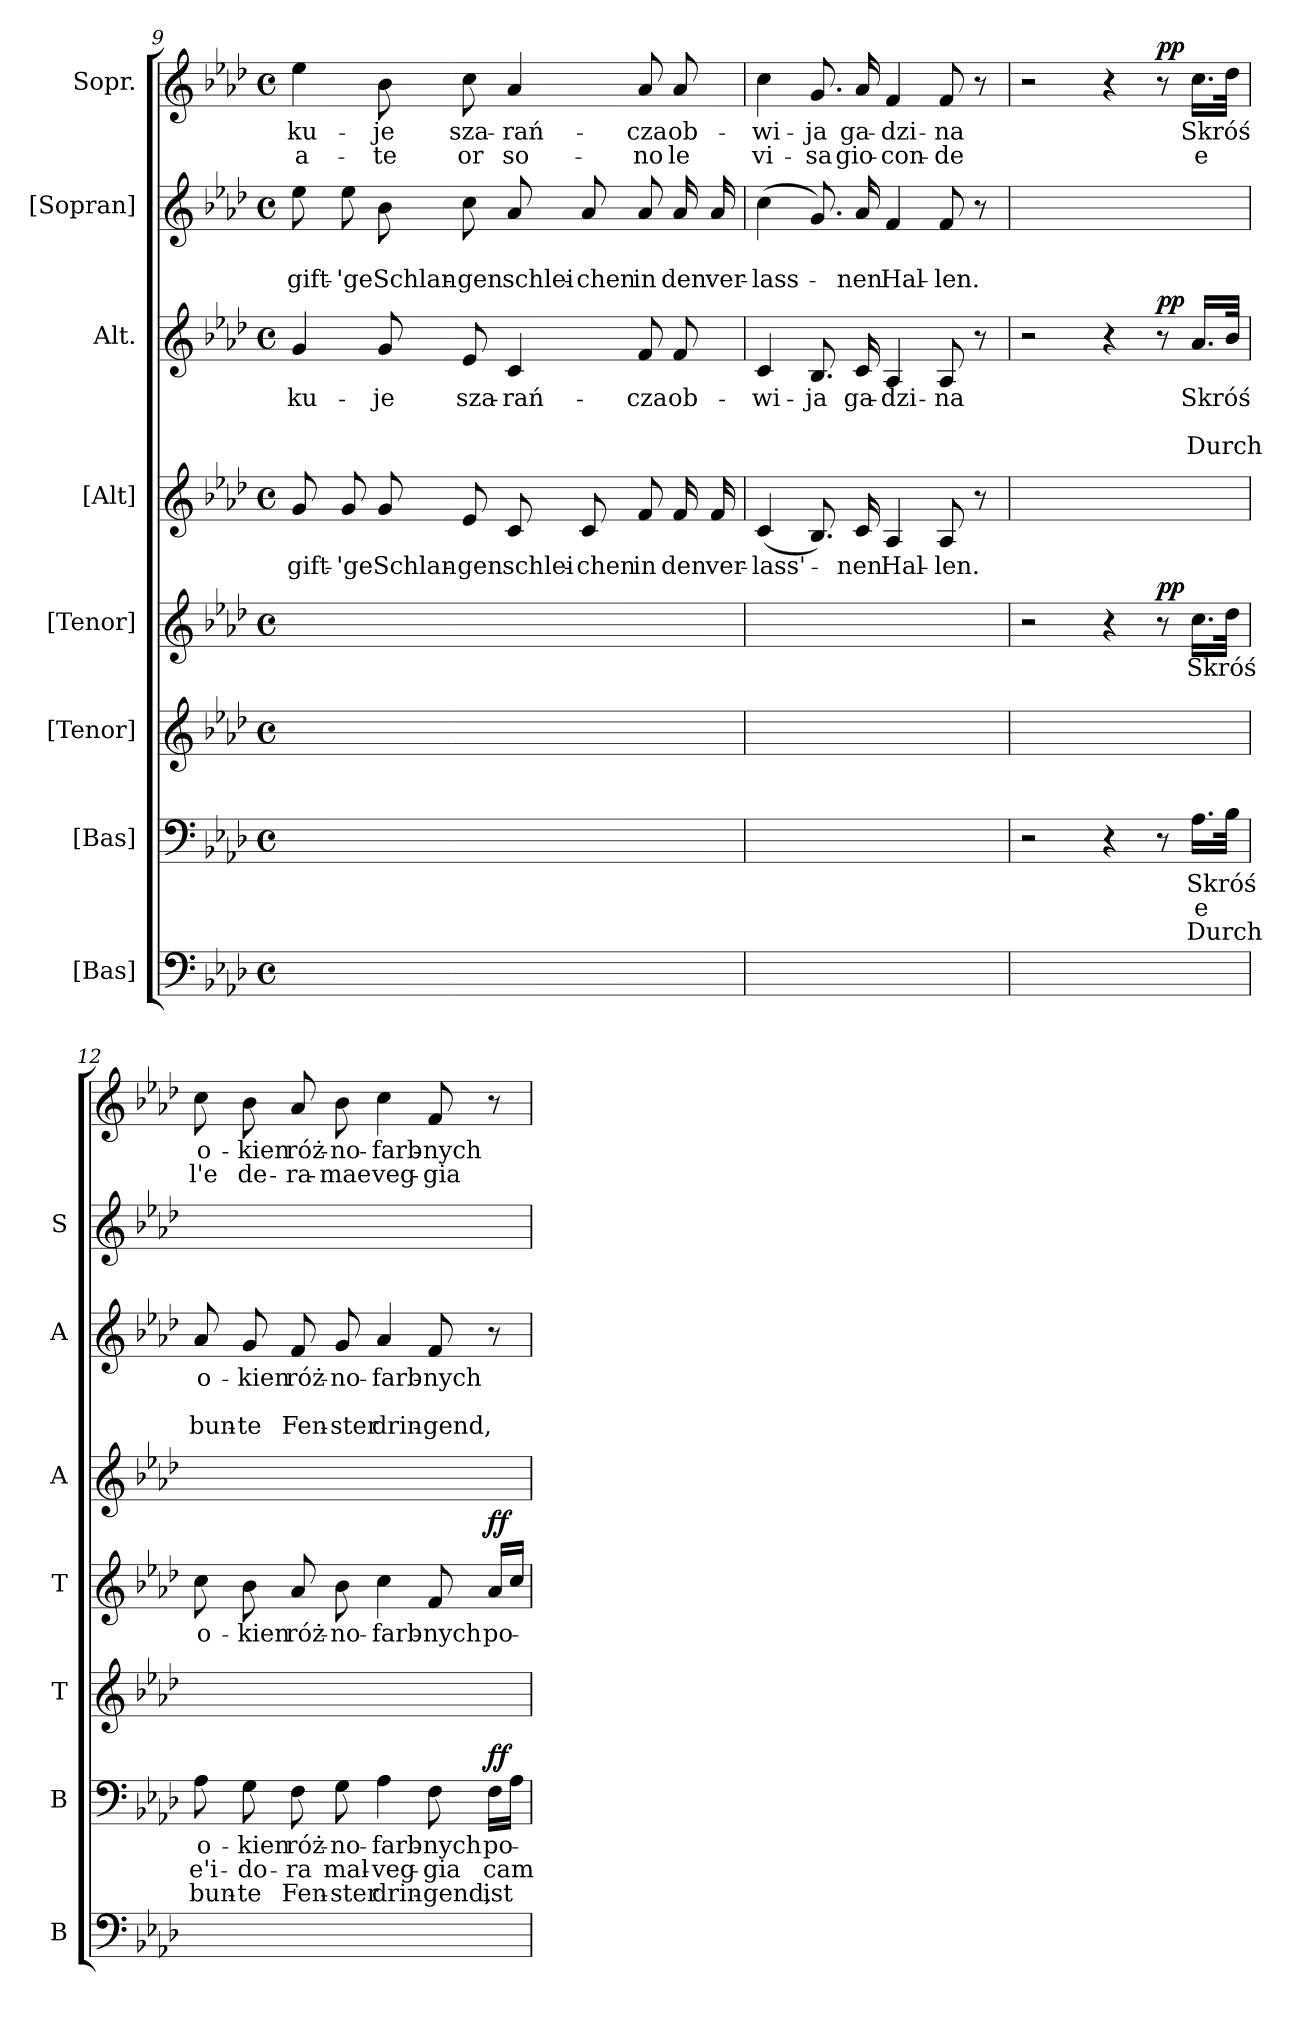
**kern	**kern	**text	**text	**text	**dynam	**kern	**kern	**text	**dynam	**kern	**text	**kern	**text	**text	**text	**dynam	**kern	**text	**text	**kern	**text	**text	**dynam
*part8	*part7	*part7	*part7	*part7	*part7	*part6	*part5	*part5	*part5	*part4	*part4	*part3	*part3	*part3	*part3	*part3	*part2	*part2	*part2	*part1	*part1	*part1	*part1
*staff8	*staff7	*staff7	*staff7	*staff7	*staff7	*staff6	*staff5	*staff5	*staff5	*staff4	*staff4	*staff3	*staff3	*staff3	*staff3	*staff3	*staff2	*staff2	*staff2	*staff1	*staff1	*staff1	*staff1
*I"[Bas]	*I"[Bas]	*	*	*	*	*I"[Tenor]	*I"[Tenor]	*	*	*I"[Alt]	*	*I"Alt.	*	*	*	*	*I"[Sopran]	*	*	*I"Sopr.	*	*	*
*I'B	*I'B	*	*	*	*	*I'T	*I'T	*	*	*I'A	*	*I'A	*	*	*	*	*I'S	*	*	*	*	*	*
*clefF4	*clefF4	*	*	*	*	*clefG2	*clefG2	*	*	*clefG2	*	*clefG2	*	*	*	*	*clefG2	*	*	*clefG2	*	*	*
*	*	*	*	*	*	*ITrd8c12	*ITrd8c12	*	*	*	*	*	*	*	*	*	*	*	*	*	*	*	*
*k[b-e-a-d-]	*k[b-e-a-d-]	*	*	*	*	*k[b-e-a-d-]	*k[b-e-a-d-]	*	*	*k[b-e-a-d-]	*	*k[b-e-a-d-]	*	*	*	*	*k[b-e-a-d-]	*	*	*k[b-e-a-d-]	*	*	*
*f:	*f:	*	*	*	*	*f:	*f:	*	*	*f:	*	*f:	*	*	*	*	*f:	*	*	*f:	*	*	*
*M4/4	*M4/4	*	*	*	*	*M4/4	*M4/4	*	*	*M4/4	*	*M4/4	*	*	*	*	*M4/4	*	*	*M4/4	*	*	*
*met(c)	*met(c)	*	*	*	*	*met(c)	*met(c)	*	*	*met(c)	*	*met(c)	*	*	*	*	*met(c)	*	*	*met(c)	*	*	*
=9	=9	=9	=9	=9	=9	=9	=9	=9	=9	=9	=9	=9	=9	=9	=9	=9	=9	=9	=9	=9	=9	=9	=9
!	!	!	!	!	!	!	!	!	!	!	!LO:LY:color=darkblue	!	!	!	!	!	!	!	!LO:LY:color=darkblue	!	!	!LO:LY:color=red	!
1ryy	1ryy	.	.	.	.	1ryy	1ryy	.	.	8g/	gift-	4g/	-ku-	.	.	.	8ee-\	.	gift-	4ee-\	-ku-	-a-	.
!	!	!	!	!	!	!	!	!	!	!	!LO:LY:color=darkblue	!	!	!	!	!	!	!	!LO:LY:color=darkblue	!	!	!	!
.	.	.	.	.	.	.	.	.	.	8g/	-'ge	.	.	.	.	.	8ee-\	.	-'ge	.	.	.	.
!	!	!	!	!	!	!	!	!	!	!	!LO:LY:color=darkblue	!	!	!	!	!	!	!	!LO:LY:color=darkblue	!	!	!LO:LY:color=red	!
.	.	.	.	.	.	.	.	.	.	8g/	Schlan-	8g/	-je	.	.	.	8b-\	.	Schlan-	8b-\	-je	-te	.
!	!	!	!	!	!	!	!	!	!	!	!LO:LY:color=darkblue	!	!	!	!	!	!	!	!LO:LY:color=darkblue	!	!	!LO:LY:color=red	!
.	.	.	.	.	.	.	.	.	.	8e-/	-gen	8e-/	sza-	.	.	.	8cc\	.	-gen	8cc\	sza-	or	.
!	!	!	!	!	!	!	!	!	!	!	!LO:LY:color=darkblue	!	!	!	!	!	!	!	!LO:LY:color=darkblue	!	!	!LO:LY:color=red	!
.	.	.	.	.	.	.	.	.	.	8c/	schlei-	4c/	-rań-	.	.	.	8a-/	.	schlei-	4a-/	-rań-	so-	.
!	!	!	!	!	!	!	!	!	!	!	!LO:LY:color=darkblue	!	!	!	!	!	!	!	!LO:LY:color=darkblue	!	!	!	!
.	.	.	.	.	.	.	.	.	.	8c/	-chen	.	.	.	.	.	8a-/	.	-chen	.	.	.	.
!	!	!	!	!	!	!	!	!	!	!	!LO:LY:color=darkblue	!	!	!	!	!	!	!	!LO:LY:color=darkblue	!	!	!LO:LY:color=red	!
.	.	.	.	.	.	.	.	.	.	8f/	in	8f/	-cza	.	.	.	8a-/	.	in	8a-/	-cza	-no	.
!	!	!	!	!	!	!	!	!	!	!	!LO:LY:color=darkblue	!	!	!	!	!	!	!	!LO:LY:color=darkblue	!	!	!LO:LY:color=red	!
.	.	.	.	.	.	.	.	.	.	16f/	den	8f/	ob-	.	.	.	16a-/	.	den	8a-/	ob-	le	.
!	!	!	!	!	!	!	!	!	!	!	!LO:LY:color=darkblue	!	!	!	!	!	!	!	!LO:LY:color=darkblue	!	!	!	!
.	.	.	.	.	.	.	.	.	.	16f/	ver-	.	.	.	.	.	16a-/	.	ver-	.	.	.	.
=10	=10	=10	=10	=10	=10	=10	=10	=10	=10	=10	=10	=10	=10	=10	=10	=10	=10	=10	=10	=10	=10	=10	=10
!	!	!	!	!	!	!	!	!	!	!	!LO:LY:color=darkblue	!	!	!	!	!	!	!	!LO:LY:color=darkblue	!	!	!LO:LY:color=red	!
1ryy	1ryy	.	.	.	.	1ryy	1ryy	.	.	(4c/	-lass'-	4c/	-wi-	.	.	.	(<4cc\	.	-lass-	4cc\	-wi-	vi-	.
!	!	!	!	!	!	!	!	!	!	!	!	!	!	!	!	!	!	!	!	!	!	!LO:LY:color=red	!
.	.	.	.	.	.	.	.	.	.	8.B-/)	.	8.B-/	-ja	.	.	.	8.g/)	.	.	8.g/	-ja	-sa	.
!	!	!	!	!	!	!	!	!	!	!	!LO:LY:color=darkblue	!	!	!	!	!	!	!	!LO:LY:color=darkblue	!	!	!LO:LY:color=red	!
.	.	.	.	.	.	.	.	.	.	16c/	-nen	16c/	ga-	.	.	.	16a-/	.	-nen	16a-/	ga-	gio-	.
!	!	!	!	!	!	!	!	!	!	!	!LO:LY:color=darkblue	!	!	!	!	!	!	!	!LO:LY:color=darkblue	!	!	!LO:LY:color=red	!
.	.	.	.	.	.	.	.	.	.	4A-/	Hal-	4A-/	-dzi-	.	.	.	4f/	.	Hal-	4f/	-dzi-	-con-	.
!	!	!	!	!	!	!	!	!	!	!	!LO:LY:color=darkblue	!	!	!	!	!	!	!	!LO:LY:color=darkblue	!	!	!LO:LY:color=red	!
.	.	.	.	.	.	.	.	.	.	8A-/	-len.	8A-/	-na	.	.	.	8f/	.	-len.	8f/	-na	-de	.
.	.	.	.	.	.	.	.	.	.	8r	.	8r	.	.	.	.	8r	.	.	8r	.	.	.
=11	=11	=11	=11	=11	=11	=11	=11	=11	=11	=11	=11	=11	=11	=11	=11	=11	=11	=11	=11	=11	=11	=11	=11
1ryy	2r	.	.	.	.	1ryy	2r	.	.	1ryy	.	2r	.	.	.	.	1ryy	.	.	2r	.	.	.
.	4r	.	.	.	.	.	4r	.	.	.	.	4r	.	.	.	.	.	.	.	4r	.	.	.
!	!	!	!	!	!	!	!	!	!LO:DY:a	!	!	!	!	!	!	!LO:DY:a	!	!	!	!	!	!	!LO:DY:a
.	8r	.	.	.	.	.	8r	.	pp	.	.	8r	.	.	.	pp	.	.	.	8r	.	.	pp
!	!	!	!LO:LY:color=red	!LO:LY:color=darkblue	!	!	!	!	!	!	!	!	!	!	!LO:LY:color=darkblue	!	!	!	!	!	!	!LO:LY:color=red	!
.	16.A-\LL	Skróś	e	Durch	.	.	16.c\LL	Skróś	.	.	.	16.a-/LL	Skróś	.	Durch	.	.	.	.	16.cc\LL	Skróś	e	.
.	32B-\JJk	.	.	.	.	.	32d-\JJk	.	.	.	.	32b-/JJk	.	.	.	.	.	.	.	32dd-\JJk	.	.	.
=12	=12	=12	=12	=12	=12	=12	=12	=12	=12	=12	=12	=12	=12	=12	=12	=12	=12	=12	=12	=12	=12	=12	=12
!	!	!	!LO:LY:color=red	!LO:LY:color=darkblue	!	!	!	!	!	!	!	!	!	!	!LO:LY:color=darkblue	!	!	!	!	!	!	!LO:LY:color=red	!
1ryy	8A-\	o-	e'i-	bun-	.	1ryy	8c\	o-	.	1ryy	.	8a-/	o-	.	bun-	.	1ryy	.	.	8cc\	o-	l'e	.
!	!	!	!LO:LY:color=red	!LO:LY:color=darkblue	!	!	!	!	!	!	!	!	!	!	!LO:LY:color=darkblue	!	!	!	!	!	!	!LO:LY:color=red	!
.	8G\	-kien	-do-	-te	.	.	8B-\	-kien	.	.	.	8g/	-kien	.	-te	.	.	.	.	8b-\	-kien	de-	.
!	!	!	!LO:LY:color=red	!LO:LY:color=darkblue	!	!	!	!	!	!	!	!	!	!	!LO:LY:color=darkblue	!	!	!	!	!	!	!LO:LY:color=red	!
.	8F\	róż-	-ra	Fen-	.	.	8A-/	róż-	.	.	.	8f/	róż-	.	Fen-	.	.	.	.	8a-/	róż-	-ra-	.
!	!	!	!LO:LY:color=red	!LO:LY:color=darkblue	!	!	!	!	!	!	!	!	!	!	!LO:LY:color=darkblue	!	!	!	!	!	!	!LO:LY:color=red	!
.	8G\	-no-	mal-	-ster	.	.	8B-\	-no-	.	.	.	8g/	-no-	.	-ster	.	.	.	.	8b-\	-no-	-mae	.
!	!	!	!LO:LY:color=red	!LO:LY:color=darkblue	!	!	!	!	!	!	!	!	!	!	!LO:LY:color=darkblue	!	!	!	!	!	!	!LO:LY:color=red	!
.	4A-\	-farb-	-veg-	drin-	.	.	4c\	-farb-	.	.	.	4a-/	-farb-	.	drin-	.	.	.	.	4cc\	-farb-	veg-	.
!	!	!	!LO:LY:color=red	!LO:LY:color=darkblue	!	!	!	!	!	!	!	!	!	!	!LO:LY:color=darkblue	!	!	!	!	!	!	!LO:LY:color=red	!
.	8F\	-nych	-gia	-gend,	.	.	8F/	-nych	.	.	.	8f/	-nych	.	-gend,	.	.	.	.	8f/	-nych	-gia	.
!	!	!	!LO:LY:color=red	!LO:LY:color=darkblue	!LO:DY:a	!	!	!	!LO:DY:a	!	!	!	!	!	!	!	!	!	!	!	!	!	!
.	16F\LL	po-	cam-	ist	ff	.	16A-/LL	po-	ff	.	.	8r	.	.	.	.	.	.	.	8r	.	.	.
.	16A-\JJ	.	.	.	.	.	16c/JJ	.	.	.	.	.	.	.	.	.	.	.	.	.	.	.	.
=	=	=	=	=	=	=	=	=	=	=	=	=	=	=	=	=	=	=	=	=	=	=	=
*-	*-	*-	*-	*-	*-	*-	*-	*-	*-	*-	*-	*-	*-	*-	*-	*-	*-	*-	*-	*-	*-	*-	*-
